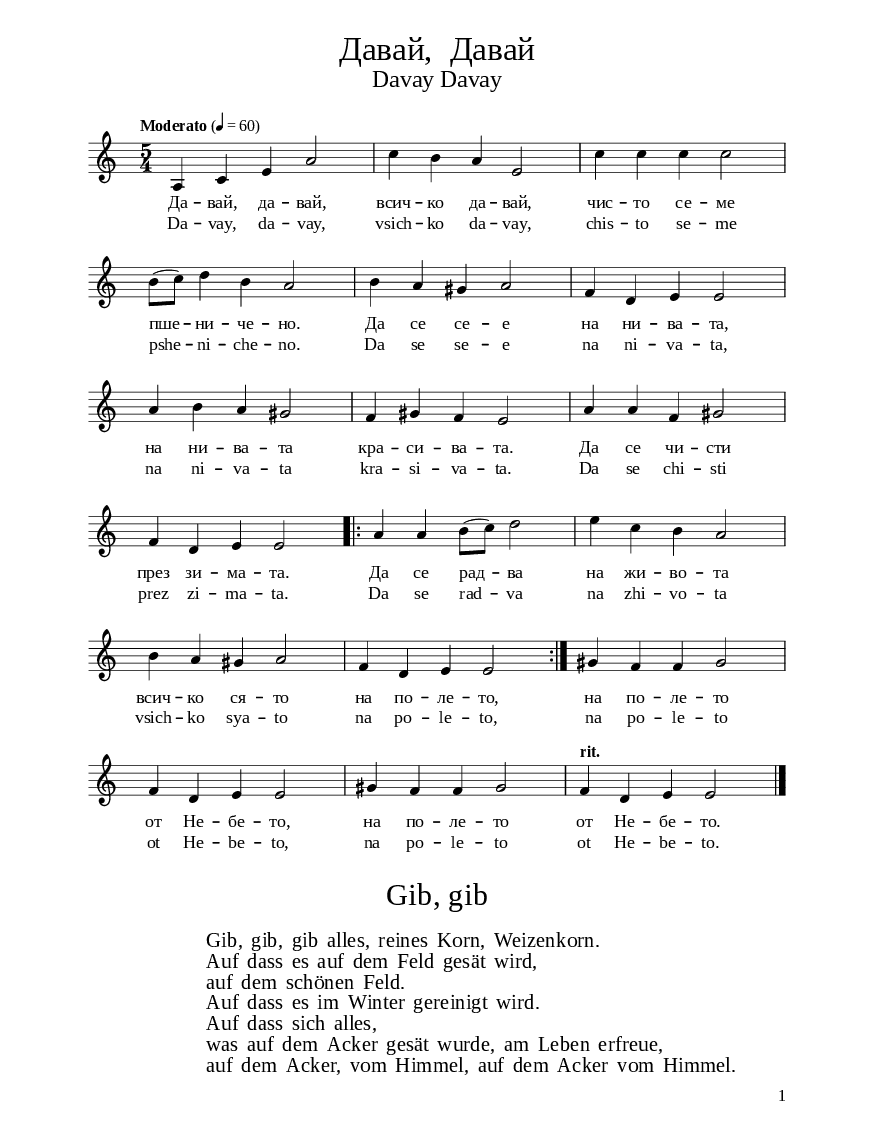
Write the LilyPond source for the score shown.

\version "2.24.0"

% include paper part and global functions
\include "include/globals.ily"

\bookpart {
  \include "include/bookpart-paper.ily"
  \score {
    \include "include/score-layout.ily"

    \new Voice \absolute  {
      \clef treble
      \key a \minor
      \time 5/4
      \tempoFunc "Moderato" 4 "60"

      a4 c' e' a'2 |c''4 b' a' e'2 | c''4 c'' c'' c''2 \break |

      b'8 ( c'' ) d''4 b' a'2 | b'4 a' gis' a'2 | f'4 d' e' e'2 \break |

      a'4 b' a' gis'2 | f'4 gis' f' e'2 | a'4 a' f' gis'2 \break |

      f'4 d' e' e'2 \repeat volta 2 {
        | a'4 a' b'8 ( c'' ) d''2 |  e''4 c'' b' a'2 \break | % 13

        b'4 a' gis' a'2 | f'4 d' e' e'2
      } | gis'4 f' f' gis'2 \break |

      f'4 d' e' e'2 | gis'4 f' f' gis'2 | \tempo "rit." f'4  d' e' e'2 | \bar "|."

    }



    \addlyrics {
      Да -- вай, да  -- вай, всич -- ко да -- вай,

      чис -- то се -- ме пше -- ни -- че -- но.

      Да се се -- е на ни -- ва -- та, на ни -- ва -- та кра -- си -- ва -- та.

      Да се чи -- сти през зи -- ма -- та.

      Да се рад -- ва на жи -- во -- та

      всич -- ко ся -- то на по -- ле -- то,

      на по -- ле -- то от Hе -- бе -- то,

      на по -- ле -- то от Hе -- бе -- то.

    }

    \addlyrics {

      Da -- vay, da  -- vay, vsich -- ko da -- vay,

      chis -- to se -- me pshe -- ni -- che -- no.

      Da se se -- e na ni -- va -- ta, na ni -- va -- ta kra -- si -- va -- ta.

      Da se chi -- sti prez zi -- ma -- ta.

      Da se rad -- va na zhi -- vo -- ta

      vsich -- ko sya -- to na po -- le -- to,

      na po -- le -- to ot He -- be -- to,

      na po -- le -- to ot He -- be -- to.

    }

    \header {
      title = \titleFunc "Давай,  Давай" "Davay Davay"
    }

    \midi{}

  } % score

 

  % include foreign translation(s) of the song
  \version "2.24.0"

\markup \fill-line { \fontsize #deTitleFontSize "Gib, gib" }
\markup \null
\markup \null
\markup \fontsize #deCoupletFontSize {
  \hspace #10
  \override #`(baseline-skip . ,deCoupletBaselineSkip)

  \column {
    \line { " "Gib, gib, gib alles, reines Korn, Weizenkorn. }
    \line { " "Auf dass es auf dem Feld gesät wird, }
    \line { " "auf dem schönen Feld. }
    \line { " "Auf dass es im Winter gereinigt wird. }
    \line { " "Auf dass sich alles,  }
    \line { " "was auf dem Acker gesät wurde, am Leben erfreue, }
    \line { " "auf dem Acker, vom Himmel, auf dem Acker vom Himmel. }
  }
}


} % bookpart
